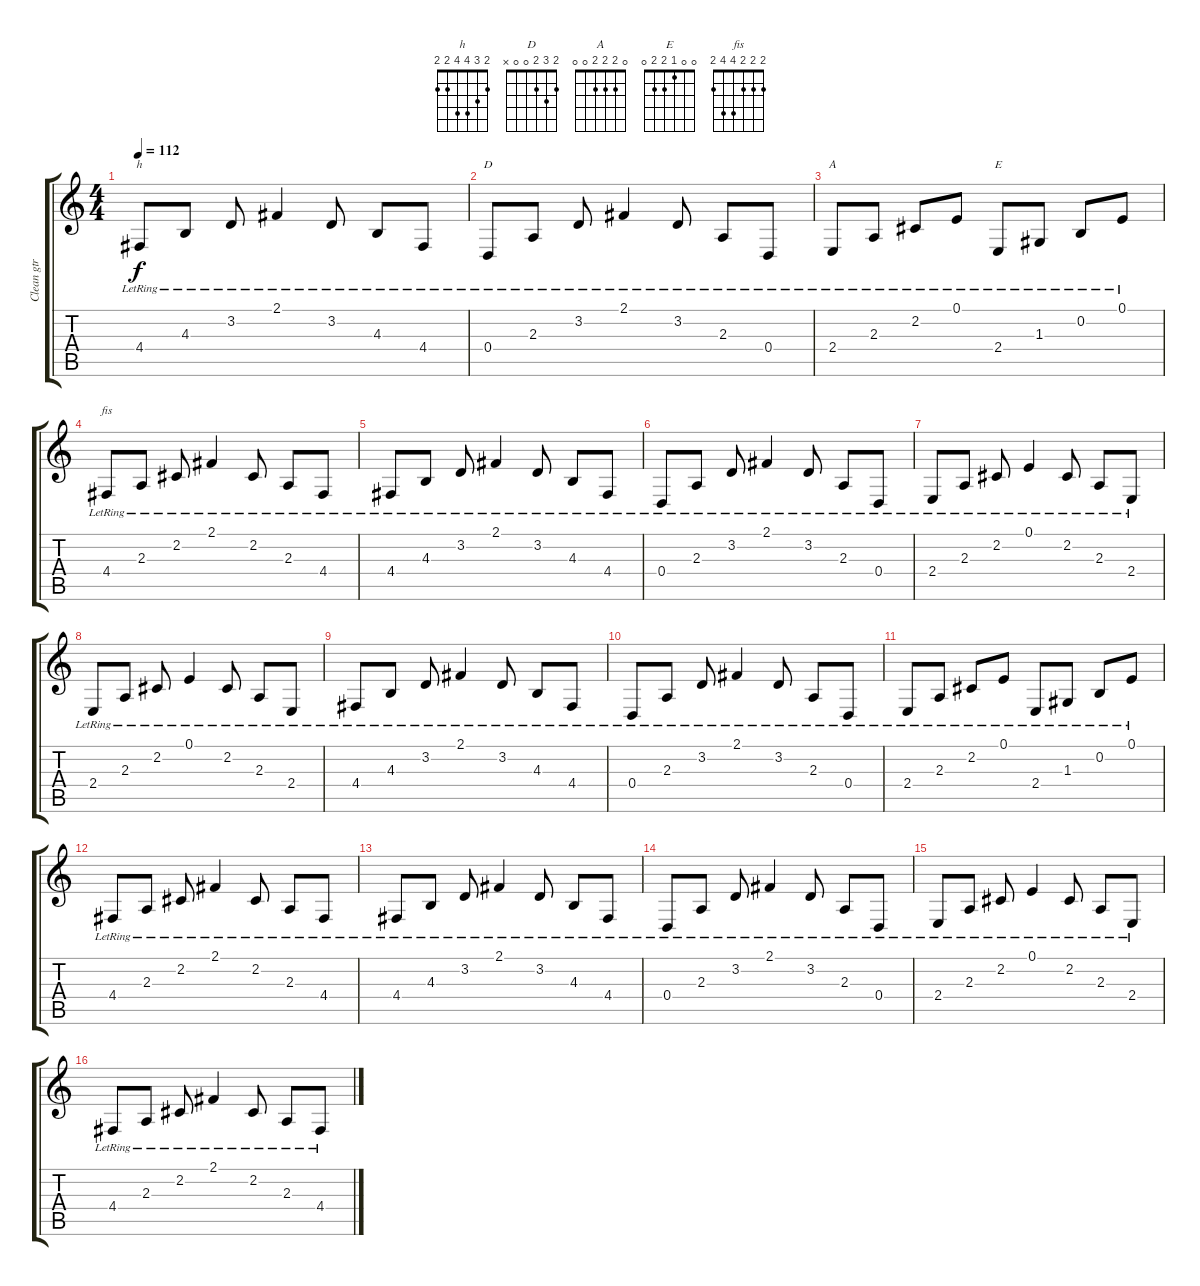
\track ("Clean gtr" "Clean gtr") {instrument brightacousticpiano}
\staff {score tabs}
\tuning (E4 B3 G3 D3 A2 E2) {hide}
\chord ("h" 2 3 4 4 2 2)
\chord ("D" 2 3 2 0 0 x)
\chord ("A" 0 2 2 2 0 0)
\chord ("E" 0 0 1 2 2 0)
\chord ("fis" 2 2 2 4 4 2)
\ts (4 4)
\tempo 112
\clef g2
\ks c
4.4{lr}.8{ch "h" dy f} 4.3{lr}.8 3.2{lr}.8 2.1{lr}.4 3.2{lr}.8 4.3{lr}.8 4.4{lr}.8 |
0.4{lr}.8{ch "D"} 2.3{lr}.8 3.2{lr}.8 2.1{lr}.4 3.2{lr}.8 2.3{lr}.8 0.4{lr}.8 |
2.4{lr}.8{ch "A"} 2.3{lr}.8 2.2{lr}.8 0.1{lr}.8 2.4{lr}.8{ch "E"} 1.3{lr}.8 0.2{lr}.8 0.1{lr}.8 |
4.4{lr}.8{ch "fis"} 2.3{lr}.8 2.2{lr}.8 2.1{lr}.4 2.2{lr}.8 2.3{lr}.8 4.4{lr}.8 |
4.4{lr}.8 4.3{lr}.8 3.2{lr}.8 2.1{lr}.4 3.2{lr}.8 4.3{lr}.8 4.4{lr}.8 |
0.4{lr}.8 2.3{lr}.8 3.2{lr}.8 2.1{lr}.4 3.2{lr}.8 2.3{lr}.8 0.4{lr}.8 |
2.4{lr}.8 2.3{lr}.8 2.2{lr}.8 0.1{lr}.4 2.2{lr}.8 2.3{lr}.8 2.4{lr}.8 |
2.4{lr}.8 2.3{lr}.8 2.2{lr}.8 0.1{lr}.4 2.2{lr}.8 2.3{lr}.8 2.4{lr}.8 |
4.4{lr}.8 4.3{lr}.8 3.2{lr}.8 2.1{lr}.4 3.2{lr}.8 4.3{lr}.8 4.4{lr}.8 |
0.4{lr}.8 2.3{lr}.8 3.2{lr}.8 2.1{lr}.4 3.2{lr}.8 2.3{lr}.8 0.4{lr}.8 |
2.4{lr}.8 2.3{lr}.8 2.2{lr}.8 0.1{lr}.8 2.4{lr}.8 1.3{lr}.8 0.2{lr}.8 0.1{lr}.8 |
4.4{lr}.8 2.3{lr}.8 2.2{lr}.8 2.1{lr}.4 2.2{lr}.8 2.3{lr}.8 4.4{lr}.8 |
4.4{lr}.8 4.3{lr}.8 3.2{lr}.8 2.1{lr}.4 3.2{lr}.8 4.3{lr}.8 4.4{lr}.8 |
0.4{lr}.8 2.3{lr}.8 3.2{lr}.8 2.1{lr}.4 3.2{lr}.8 2.3{lr}.8 0.4{lr}.8 |
2.4{lr}.8 2.3{lr}.8 2.2{lr}.8 0.1{lr}.4 2.2{lr}.8 2.3{lr}.8 2.4{lr}.8 |
4.4{lr}.8 2.3{lr}.8 2.2{lr}.8 2.1{lr}.4 2.2{lr}.8 2.3{lr}.8 4.4{lr}.8
